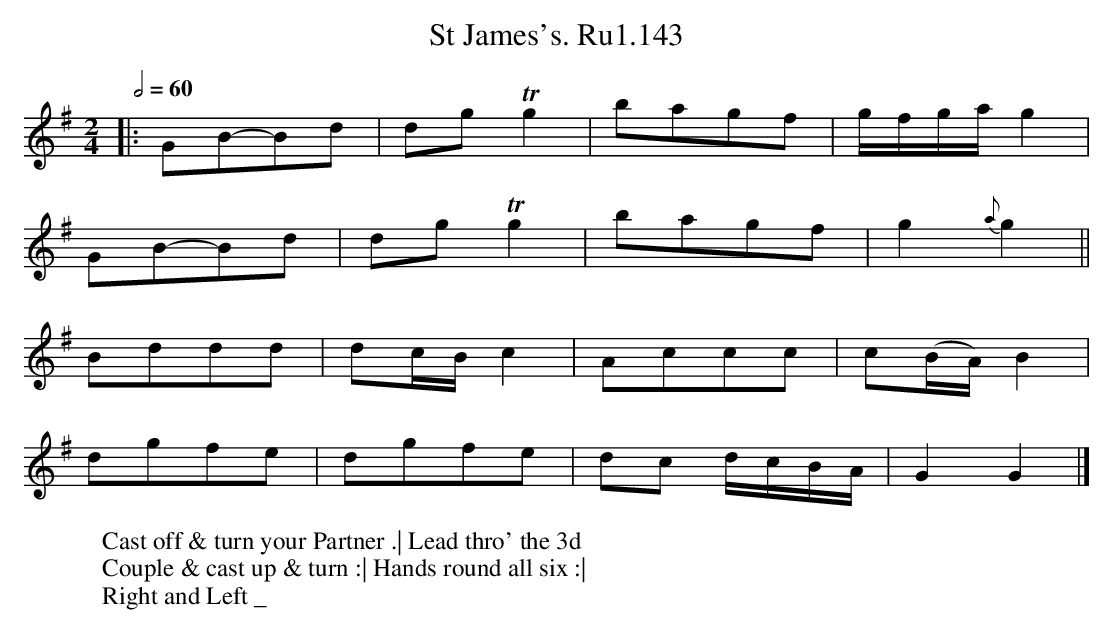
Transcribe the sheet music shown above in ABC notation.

X:1
T:St James's. Ru1.143
M:2/4
L:1/8
W:Cast off & turn your Partner .| Lead thro' the 3d
W:Couple & cast up & turn :| Hands round all six :|
W:Right and Left _
Q:2/4=60
K:G
|:GB-Bd | dg Tg2 | bagf | g/f/g/a/ g2 |
GB-Bd | dg Tg2 | bagf | g2 {a}g2 ||
Bddd | dc/B/ c2 | Accc | c(B/A/) B2 |
dgfe | dgfe | dc d/c/B/A/ | G2 G2 |]
